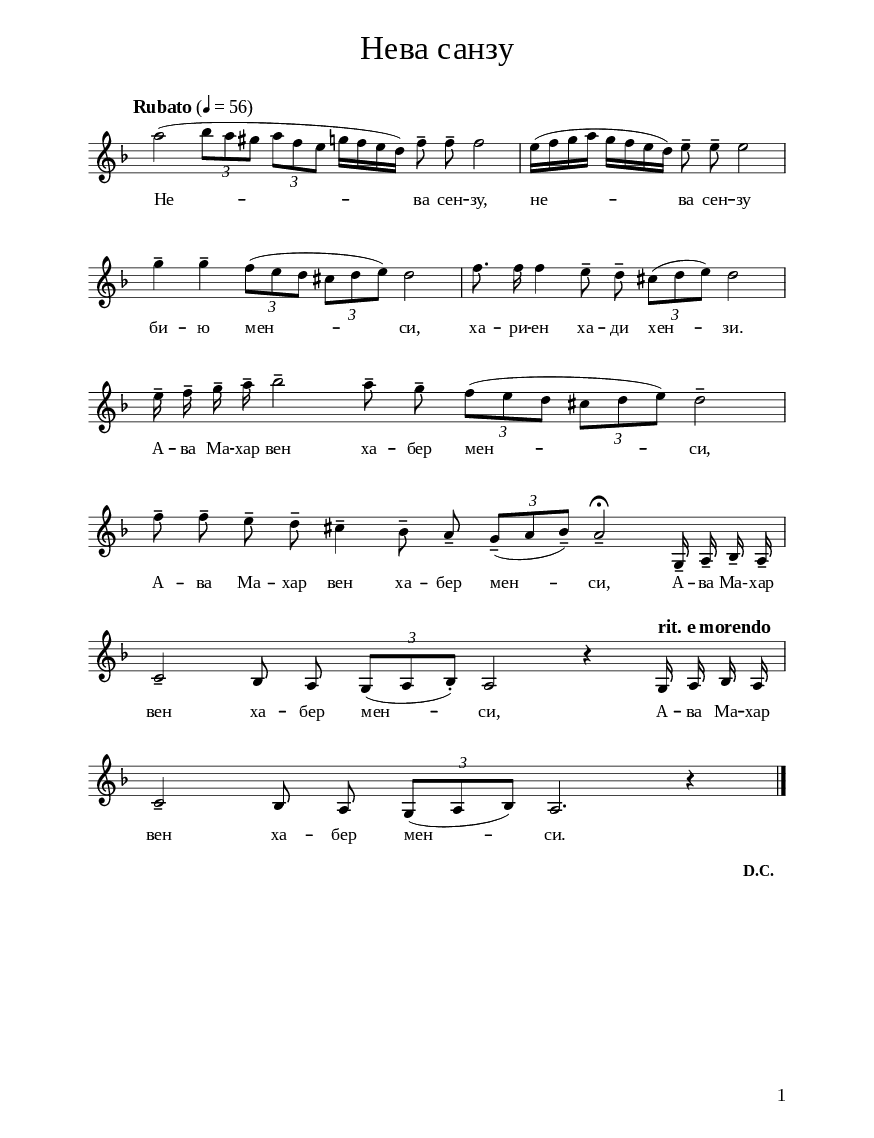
\version "2.24.2"

% include paper part and global functions
\include "include/globals.ily"

\bookpart {
  \label #'ref091
  \tocItem \markup "Нева санзу"
  \include "include/bookpart-paper.ily"
  \score {
    \include "include/score-layout.ily"

    \new Voice \absolute {
      \clef treble
      \key d \minor
      \tempoFunc "Rubato" 4 "56"
      \autoBeamOn

      \omit Score.TimeSignature
      \cadenzaOn % allows custom bar lines
      \autoBeamOff
      a''2 ( \tuplet 3/2 { bes''8 [a'' gis''8] } \tuplet 3/2 { a''8 [f'' e''8] } g''16 [f'' e'' d''] )  f''8--  f''-- f''2 \bar "|" e''16 ( [f'' g'' a''] g''[ f'' e'' d''] ) e''8-- e''-- e''2 \bar "|" \break

      \time 7/4 g''4-- g''-- \tuplet 3/2 { f''8 ([e'' d''8]  } \tuplet 3/2 {cis''8 [d'' e''8] })   d''2 \bar "|" f''8. f''16 f''4 e''8-- d''-- \tuplet 3/2 {cis''!8 [( d'' e''8 )] } d''2 \bar "|" \break

      e''16-- f''16-- g''16-- a''-- bes''2-- a''8-- g''8-- \tuplet 3/2 { f''8 ( [e''8 d''8] } \tuplet 3/2 { cis''!8 [d''8 e''8] ) } d''2-- \bar "|" \break

      f''8-- f''-- e''-- d''-- cis''!4-- bes'8-- a'8-- \tuplet 3/2 {g'8-- ( [a' bes'--])} a'2--  \fermata  g16-- a-- bes--  a-- \bar "|" \break

      c'2-- bes8 a8 \tuplet 3/2 {g [( a bes-. )] } a2 r4 \tempo "rit. e morendo" g16 a bes  a \bar "|" \break

      c'2-- bes8 a8  \tuplet 3/2 {g [(a bes )]}  a2.  r4 \bar "|."

    }

    \addlyrics {
      Не -- ва сен -- зу,
      не -- ва сен -- зу би -- ю мен -- си,
      ха -- ри -- ен ха -- ди хен -- зи.
      А -- ва Ма -- хар вен ха -- бер мен -- си,
      А -- ва Ма -- хар вен ха -- бер мен -- си,
      А -- ва "Ма-" -- хар вен ха -- бер мен -- си,
      А -- ва Ма -- хар вен ха -- бер мен -- си.

    }

    \header {
      title = \titleFunc "Нева санзу" "Neva sanzu"
    }

    \midi{}

  } % score

  \markup \dc-one "D.C."

} % bookpart
